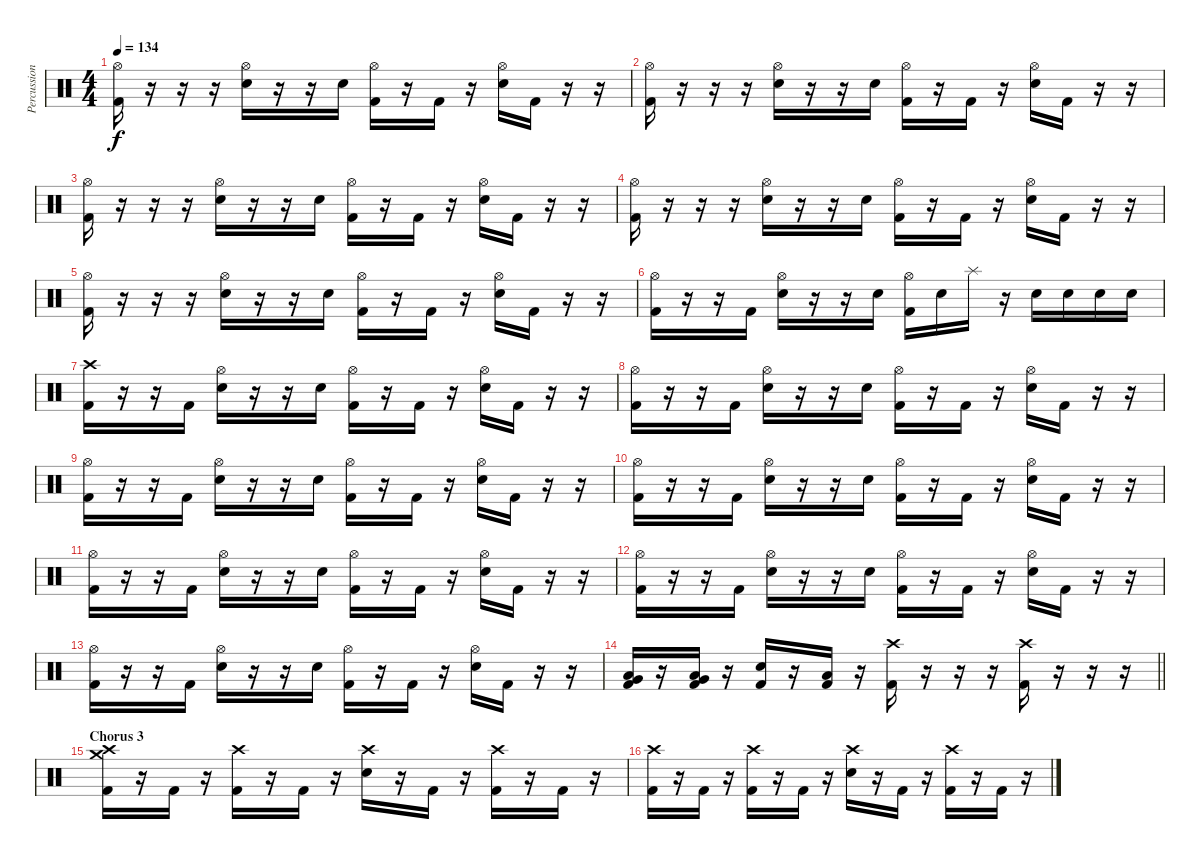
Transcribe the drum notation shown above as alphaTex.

\track ("Percussions" "Percussion") {instrument percussion}
\staff {score}
\articulation defaults
\ts (4 4)
\tempo 134
\clef neutral
\ks c
("Hi-Hat (open)" "Kick (hit) 2").16{dy f} r.16 r.16 r.16 ("Hi-Hat (open)" "Electric Snare (hit)").16 r.16 r.16 "Electric Snare (hit)".16 ("Hi-Hat (open)" "Kick (hit) 2").16 r.16 "Kick (hit) 2".16 r.16 ("Hi-Hat (open)" "Electric Snare (hit)").16 "Kick (hit) 2".16 r.16 r.16 |
("Hi-Hat (open)" "Kick (hit) 2").16 r.16 r.16 r.16 ("Hi-Hat (open)" "Electric Snare (hit)").16 r.16 r.16 "Electric Snare (hit)".16 ("Hi-Hat (open)" "Kick (hit) 2").16 r.16 "Kick (hit) 2".16 r.16 ("Hi-Hat (open)" "Electric Snare (hit)").16 "Kick (hit) 2".16 r.16 r.16 |
("Hi-Hat (open)" "Kick (hit) 2").16 r.16 r.16 r.16 ("Hi-Hat (open)" "Electric Snare (hit)").16 r.16 r.16 "Electric Snare (hit)".16 ("Hi-Hat (open)" "Kick (hit) 2").16 r.16 "Kick (hit) 2".16 r.16 ("Hi-Hat (open)" "Electric Snare (hit)").16 "Kick (hit) 2".16 r.16 r.16 |
("Hi-Hat (open)" "Kick (hit) 2").16 r.16 r.16 r.16 ("Hi-Hat (open)" "Electric Snare (hit)").16 r.16 r.16 "Electric Snare (hit)".16 ("Hi-Hat (open)" "Kick (hit) 2").16 r.16 "Kick (hit) 2".16 r.16 ("Hi-Hat (open)" "Electric Snare (hit)").16 "Kick (hit) 2".16 r.16 r.16 |
("Hi-Hat (open)" "Kick (hit) 2").16 r.16 r.16 r.16 ("Hi-Hat (open)" "Electric Snare (hit)").16 r.16 r.16 "Electric Snare (hit)".16 ("Hi-Hat (open)" "Kick (hit) 2").16 r.16 "Kick (hit) 2".16 r.16 ("Hi-Hat (open)" "Electric Snare (hit)").16 "Kick (hit) 2".16 r.16 r.16 |
("Hi-Hat (open)" "Kick (hit) 2").16 r.16 r.16 "Kick (hit) 2".16 ("Hi-Hat (open)" "Electric Snare (hit)").16 r.16 r.16 "Electric Snare (hit)".16 ("Hi-Hat (open)" "Kick (hit) 2").16 "Electric Snare (hit)".16 "Splash (hit)".16 r.16 "Electric Snare (hit)".16 "Electric Snare (hit)".16 "Electric Snare (hit)".16 "Electric Snare (hit)".16 |
("Crash high (hit)" "Kick (hit) 2").16 r.16 r.16 "Kick (hit) 2".16 ("Hi-Hat (open)" "Electric Snare (hit)").16 r.16 r.16 "Electric Snare (hit)".16 ("Hi-Hat (open)" "Kick (hit) 2").16 r.16 "Kick (hit) 2".16 r.16 ("Hi-Hat (open)" "Electric Snare (hit)").16 "Kick (hit) 2".16 r.16 r.16 |
("Hi-Hat (open)" "Kick (hit) 2").16 r.16 r.16 "Kick (hit) 2".16 ("Hi-Hat (open)" "Electric Snare (hit)").16 r.16 r.16 "Electric Snare (hit)".16 ("Hi-Hat (open)" "Kick (hit) 2").16 r.16 "Kick (hit) 2".16 r.16 ("Hi-Hat (open)" "Electric Snare (hit)").16 "Kick (hit) 2".16 r.16 r.16 |
("Hi-Hat (open)" "Kick (hit) 2").16 r.16 r.16 "Kick (hit) 2".16 ("Hi-Hat (open)" "Electric Snare (hit)").16 r.16 r.16 "Electric Snare (hit)".16 ("Hi-Hat (open)" "Kick (hit) 2").16 r.16 "Kick (hit) 2".16 r.16 ("Hi-Hat (open)" "Electric Snare (hit)").16 "Kick (hit) 2".16 r.16 r.16 |
("Hi-Hat (open)" "Kick (hit) 2").16 r.16 r.16 "Kick (hit) 2".16 ("Hi-Hat (open)" "Electric Snare (hit)").16 r.16 r.16 "Electric Snare (hit)".16 ("Hi-Hat (open)" "Kick (hit) 2").16 r.16 "Kick (hit) 2".16 r.16 ("Hi-Hat (open)" "Electric Snare (hit)").16 "Kick (hit) 2".16 r.16 r.16 |
("Hi-Hat (open)" "Kick (hit) 2").16 r.16 r.16 "Kick (hit) 2".16 ("Hi-Hat (open)" "Electric Snare (hit)").16 r.16 r.16 "Electric Snare (hit)".16 ("Hi-Hat (open)" "Kick (hit) 2").16 r.16 "Kick (hit) 2".16 r.16 ("Hi-Hat (open)" "Electric Snare (hit)").16 "Kick (hit) 2".16 r.16 r.16 |
("Hi-Hat (open)" "Kick (hit) 2").16 r.16 r.16 "Kick (hit) 2".16 ("Hi-Hat (open)" "Electric Snare (hit)").16 r.16 r.16 "Electric Snare (hit)".16 ("Hi-Hat (open)" "Kick (hit) 2").16 r.16 "Kick (hit) 2".16 r.16 ("Hi-Hat (open)" "Electric Snare (hit)").16 "Kick (hit) 2".16 r.16 r.16 |
("Hi-Hat (open)" "Kick (hit) 2").16 r.16 r.16 "Kick (hit) 2".16 ("Hi-Hat (open)" "Electric Snare (hit)").16 r.16 r.16 "Electric Snare (hit)".16 ("Hi-Hat (open)" "Kick (hit) 2").16 r.16 "Kick (hit) 2".16 r.16 ("Hi-Hat (open)" "Electric Snare (hit)").16 "Kick (hit) 2".16 r.16 r.16 |
\barLineRight lightlight
("Very Low Tom (hit)" "Low Floor Tom (hit)" "Kick (hit) 2").16 r.16 ("Very Low Tom (hit)" "Low Floor Tom (hit)" "Kick (hit) 2").16 r.16 ("Electric Snare (hit)" "Kick (hit) 2").16 r.16 ("Low Floor Tom (hit)" "Kick (hit) 2").16 r.16 ("Crash high (hit)" "Kick (hit) 2").16 r.16 r.16 r.16 ("Crash high (hit)" "Kick (hit) 2").16 r.16 r.16 r.16 |
\section ("" "Chorus 3")
("Crash high (hit)" "Crash medium (hit)" "Kick (hit) 2").16 r.16 "Kick (hit) 2".16 r.16 ("Crash high (hit)" "Kick (hit) 2").16 r.16 "Kick (hit) 2".16 r.16 ("Crash high (hit)" "Electric Snare (hit)").16 r.16 "Kick (hit) 2".16 r.16 ("Crash high (hit)" "Kick (hit) 2").16 r.16 "Kick (hit) 2".16 r.16 |
("Crash high (hit)" "Kick (hit) 2").16 r.16 "Kick (hit) 2".16 r.16 ("Crash high (hit)" "Kick (hit) 2").16 r.16 "Kick (hit) 2".16 r.16 ("Crash high (hit)" "Electric Snare (hit)").16 r.16 "Kick (hit) 2".16 r.16 ("Crash high (hit)" "Kick (hit) 2").16 r.16 "Kick (hit) 2".16 r.16
